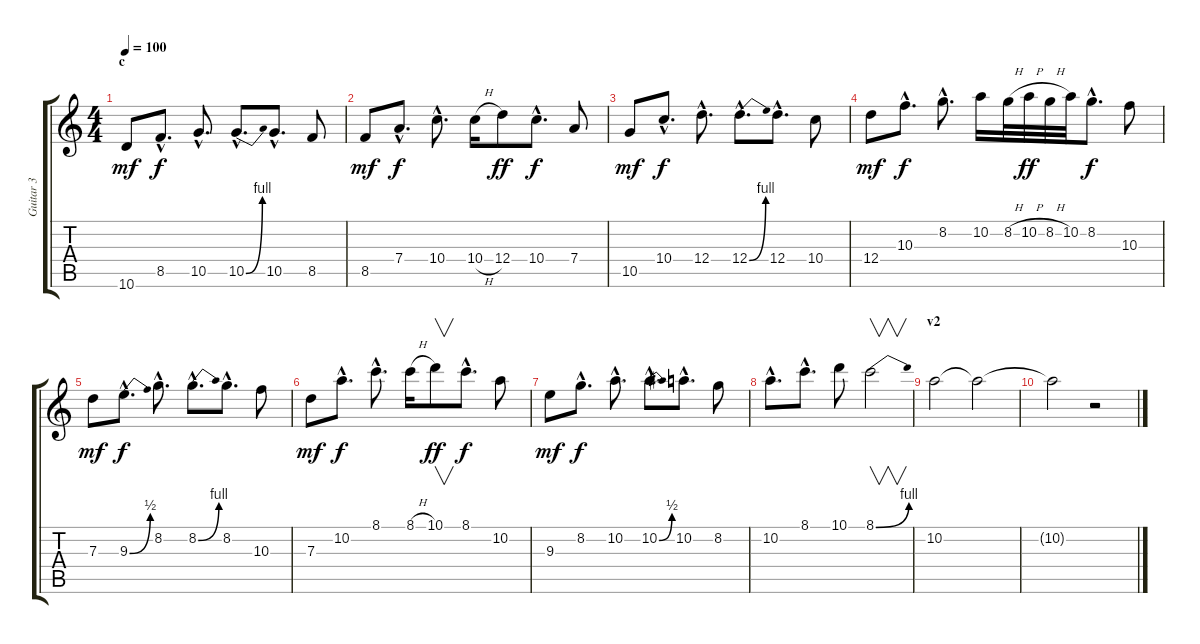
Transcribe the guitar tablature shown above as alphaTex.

\track ("Guitar 3" "Guitar 3") {instrument distortionguitar}
\staff {score tabs}
\tuning (E4 B3 G3 D3 A2 E2) {hide}
\ts (4 4)
\section ("" "c")
\tempo 100
\clef g2
\ks c
10.6.8{dy mf} 8.5{hac}.8{d dy f} 10.5{hac}.8{d} 10.5{be (bend 0 0 60 4) hac}.8{d} 10.5{hac}.8{d} 8.5.8 |
8.5.8{dy mf} 7.4{hac}.8{d dy f} 10.4{hac}.8{d} 10.4{h}.16 12.4.8{dy ff} 10.4{hac}.8{d dy f} 7.4.8 |
10.5.8{dy mf} 10.4{hac}.8{d dy f} 12.4{hac}.8{d} 12.4{be (bend 0 0 60 4) hac}.8{d} 12.4{hac}.8{d} 10.4.8 |
12.4.8{dy mf} 10.3{hac}.8{d dy f} 8.2{hac}.8{d} 10.2.16 8.2{h}.32 10.2{h}.32{dy ff} 8.2{h}.32 10.2.32 8.2{hac}.8{d dy f} 10.3.8 |
7.3.8{dy mf} 9.3{be (bend 0 0 60 2) hac}.8{d dy f} 8.2{hac}.8{d} 8.2{be (bend 0 0 60 4) hac}.8{d} 8.2{hac}.8{d} 10.3.8 |
7.3.8{dy mf} 10.2{hac}.8{d dy f} 8.1{hac}.8{d} 8.1{h}.16 10.1.8{v dy ff} 8.1{hac}.8{d dy f} 10.2.8 |
9.3.8{dy mf} 8.2{hac}.8{d dy f} 10.2{hac}.8{d} 10.2{be (bend 0 0 60 2) hac}.8{d} 10.2{hac}.8{d} 8.2.8 |
10.2{hac}.8{d} 8.1{hac}.8{d} 10.1.8 8.1{be (bend 0 0 60 4)}.2{v} |
\section ("" "v2")
10.2.2 10.2{t}.2{volume 0} |
10.2{t}.2 r.2{volume 13}
